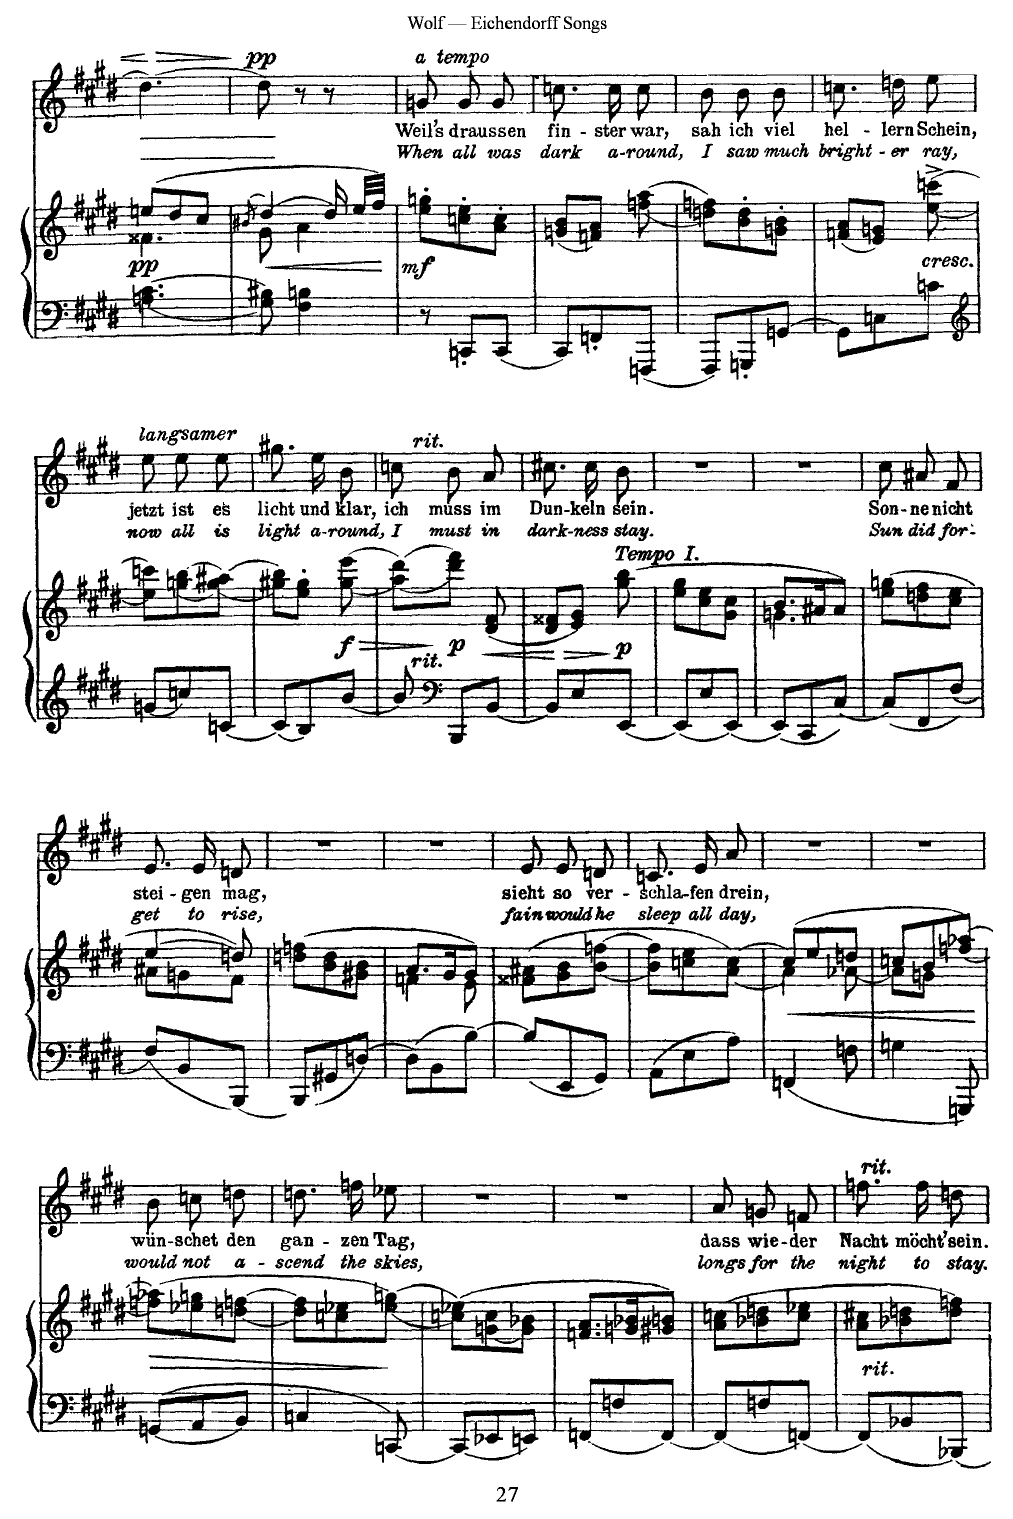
**kern	**kern	**dynam	**kern	**text	**text	**dynam
*part2	*part2	*part2	*part1	*part1	*part1	*part1
*staff3	*staff2	*staff2/3	*staff1	*staff1	*staff1	*staff1
*I"Piano	*	*	*I"Voice	*	*	*
*I'Pno	*	*	*	*	*	*
*clefF4	*clefG2	*	*clefG2	*	*	*
*k[f#c#g#d#]	*k[f#c#g#d#]	*	*k[f#c#g#d#]	*	*	*
*M3/8	*M3/8	*	*M3/8	*	*	*
=25	=25	=25	=25	=25	=25	=25
*	*^	*	*^	*	*	*
!	!	!	!LO:DY:b	!	!	!	!	!
4.An\ 4.c#\	(8een/L	4.f##X\	pp	4.dd#\_	8ryy	.	.	.
.	8dd#/	.	.	.	8ryy	.	.	.
.	8cc#/J	.	.	.	8ryy	.	.	.
*	*	*	*	*v	*v	*	*	*
=26	=26	=26	=26	=26	=26	=26	=26
.	(>8qb#X/	.	.	.	.	.	.
!	!	!	!	!	!	!	!LO:DY:a
8G#\ 8B#X\	[4dd#/)	8g#\	.	8dd#\]	.	.	pp
4F#\ 4Bn\	.	4a\	.	8r	.	.	.
.	16dd#/]	.	.	8r	.	.	.
.	32ee/LLL	.	.	.	.	.	.
.	32ff#/JJJ)	.	.	.	.	.	.
*	*v	*v	*	*	*	*	*
=27	=27	=27	=27	=27	=27	=27
!	!	!	!LO:TX:a:i:t=a tempo	!	!	!
!	!	!LO:DY:b	!	!	!	!
8r	8ee\' 8ggn\'L	mf	8gn/L	Weil’s	When	.
8CCn'/L	8ccn\' 8ee\'	.	8g/	draus-	all	.
[8CC/J	8a\' 8cc\'J	.	8g/J	-sen	was	.
=28	=28	=28	=28	=28	=28	=28
8CC/L]	(8gn/ 8b/L	.	8.ccn\L	fin-	dark	.
8FFn'/	8fn/ 8a/J)	.	.	.	.	.
.	.	.	16cc\K	-ster	a-	.
[8FFFn/J	(((<8ffn\ 8aa\	.	8cc\J	war,	-round,	.
=29	=29	=29	=29	=29	=29	=29
8FFF/L]	8ddn\ 8ffn\L)))	.	8b\L	sah	I	.
8GGGn'/	8b\' 8dd\'	.	8b\	ich	saw	.
[8GGn/J	8gn\' 8b\'J	.	8b\J	viel	much	.
=30	=30	=30	=30	=30	=30	=30
8GG\L]	(8fn/ 8a/L	.	8.ccn\L	hel-	bright-	.
8Cn\	8e/ 8gn/J)	.	.	.	.	.
.	.	.	16ddn\K	-lern	-er	.
!	!LO:TX:b:i:t=cresc.	!	!	!	!	!
8cn\J	[8ee\^ [8cccn\^	.	8ee\J	Schein,	ray,	.
=31	=31	=31	=31	=31	=31	=31
*clefG2	*	*	*	*	*	*
!	!	!	!LO:TX:a:i:t=langsamer	!	!	!
8gn/L	8ee\] 8cccn\]L	.	8ee\L	jetzt	now	.
8ccn/	(>[8ggn\ 8bb\	.	8ee\	ist	all	.
[8cn/J	((<8gg\] 8aa#X\J)	.	8ee\J	es	is	.
=32	=32	=32	=32	=32	=32	=32
8c/L]	8gg#X\ 8bb\L))	.	8.gg#X\L	licht	light	.
8B/	8ee\' 8gg#\'	.	.	.	.	.
.	.	.	16ee\K	und	a-	.
!	!	!LO:HP:b	!	!	!	!
!	!	!LO:DY:n=1:b	!	!	!	!
[8b/J	((<8gg#\ 8eee\J	> f	8b\J	klar,	-round,	.
=33	=33	=33	=33	=33	=33	=33
!LO:TX:i:t=rit.	!	!	!	!	!	!
8b/]	(<(8aa\ 8ddd#\L))	.	8ccn\L	ich	I	.
*clefF4	*	*	*	*	*	*
!	!	!	!LO:TX:i:t=rit.	!	!	!
!	!	!LO:DY:n=1:b	!	!	!	!
8BBB/L	8ddd#\ 8fff#\J))	] p	8b\	muss	must	.
!	!	!LO:HP:b	!	!	!	!
[8BB/J	(8d#/ 8f#/	<	8a\J	im	in	.
.	.	[	.	.	.	.
=34	=34	=34	=34	=34	=34	=34
!	!	!LO:HP:b	!	!	!	!
8BB/L]	8d#/ 8f##X/L	>	8.cc#X\L	Dun-	dark-	.
8E/	8e/ 8g#/J)	.	.	.	.	.
.	.	.	16cc#\K	-keln	-ness	.
!	!LO:TX:i:t=Tempo I.	!	!	!	!	!
!	!	!LO:DY:n=1:b	!	!	!	!
[8EE/J	(8gg#\ 8bb\	] p	8b\J	sein.	stay.	.
=35	=35	=35	=35	=35	=35	=35
8EE/L]	8ee\ 8gg#\L	.	4.r	.	.	.
8E/	8cc#\ 8ee\	.	.	.	.	.
[8EE/J	8g#\ 8cc#\J	.	.	.	.	.
=36	=36	=36	=36	=36	=36	=36
*	*^	*	*	*	*	*
8EE/L]	8.b/L	4.gn\	.	4.r	.	.	.
8CC#/	.	.	.	.	.	.	.
.	16a#X/K	.	.	.	.	.	.
[8C#/J	8a#/J)	.	.	.	.	.	.
*	*v	*v	*	*	*	*	*
=37	=37	=37	=37	=37	=37	=37
8C#/L]	(8ee\ 8ggn\L	.	8cc#/L	Son-	Sun	.
8FF#/	8ddn\ 8ff#\	.	8a#X/	-ne	did	.
[8F#/J	8cc#\ 8ee\J	.	8f#/J	nicht	for-	.
=38	=38	=38	=38	=38	=38	=38
*	*^	*	*	*	*	*
8F#/L]	(4ee/	8a#X\L	.	8.e/L	stei-	-get	.
8BB/	.	8gn\	.	.	.	.	.
.	.	.	.	16e/K	-gen	to	.
[8BBB/J	8ddn/))	8f#\J	.	8dn/J	mag,	rise,	.
*	*v	*v	*	*	*	*	*
=39	=39	=39	=39	=39	=39	=39
8BBB/L]	(8ddn\ 8ffn\L	.	4.r	.	.	.
8GG#X/	8b\ 8dd\	.	.	.	.	.
[8Dn/J	8g#X\ 8b\J	.	.	.	.	.
=40	=40	=40	=40	=40	=40	=40
*	*^	*	*	*	*	*
8D\L]	8.a/L	4fn\	.	4.r	.	.	.
8BB\	.	.	.	.	.	.	.
.	16g#/K	.	.	.	.	.	.
[8B\J	8g#/J)	8e\	.	.	.	.	.
*	*v	*v	*	*	*	*	*
=41	=41	=41	=41	=41	=41	=41
8B/L]	(8f##X\ 8a#X\L	.	8e/L	sieht	fain	.
8EE/	8g#\ 8b\	.	8e/	so	would	.
8GG#/J	[8b\ [8ffn\J	.	8dn/J	ver-	he	.
=42	=42	=42	=42	=42	=42	=42
8AA\L	8b\] 8ff\]L	.	8.cn/L	-chla-	sleep	.
8E\	8ccn\ 8ee\	.	.	.	.	.
.	.	.	16e/K	-fen	all	.
8A\J	[8a\ [>8cc\J)	.	8a/J	drein,	day,	.
=43	=43	=43	=43	=43	=43	=43
!	!	!LO:HP:b	!	!	!	!
*	*^	*	*	*	*	*
4FFn/	(8cc/L]	4a\]	<	4.r	.	.	.
.	8ee/	.	.	.	.	.	.
8Fn\	8ddn/J	[8a-X\	.	.	.	.	.
=44	=44	=44	=44	=44	=44	=44	=44
4Gn\	8ccn/L	8a-\L]	.	4.r	.	.	.
.	8b/	8gn\J	.	.	.	.	.
8GGGn/	([<8ffn/ 8aa-X/J)	8ryy	[	.	.	.	.
=45	=45	=45	=45	=45	=45	=45	=45
!	!	!	!LO:HP:b	!	!	!	!
*	*v	*v	*	*	*	*	*
8GGn/L	(8ffn\] 8aa-X\L)	>	8b\L	wün-	would	.
8AA/	8ee-X\ 8ggn\	.	8ccn\	-schet	not	.
8BB/J	[8ddn\ [8ff\J	.	8ddn\J	den	a-	.
=46	=46	=46	=46	=46	=46	=46
4Cn/	8dd\] 8ff\]L	.	8.ddn\L	gan-	-scend	.
.	8ccn\ 8ee-X\	.	.	.	.	.
.	.	.	16ffn\K	-zen	the	.
[8CCn/	(<(8ee-\ 8ggn\J)	]	8ee-X\J	Tag,	skies,	.
=47	=47	=47	=47	=47	=47	=47
8CC/L]	(8ccn\ 8ee-X\L))	.	4.r	.	.	.
8EE-X/	[8gn\ 8cc\	.	.	.	.	.
8EEn/J	8g\] 8b-X\J	.	.	.	.	.
=48	=48	=48	=48	=48	=48	=48
8FFn/L	8.fn/ 8.a/L	.	4.r	.	.	.
8Fn/	.	.	.	.	.	.
.	16gn/ 16b-X/K	.	.	.	.	.
[8FF/J	8g#X/ 8bn/J)	.	.	.	.	.
=49	=49	=49	=49	=49	=49	=49
8FF/L]	(8a\ 8ccn\L	.	8a/L	dass	longs	.
8Fn/	8b-X\ 8ddn\	.	8gn/	wie-	for	.
[8FFn/J	8cc\ 8ee-X\J	.	8fn/J	-der	the	.
=50	=50	=50	=50	=50	=50	=50
!	!	!	!LO:TX:i:t=rit.	!	!	!
!LO:TX:i:t=rit.	!	!	!	!	!	!
8FF/L]	8a\ 8cc#X\L	.	8.ffn\L	Nacht	night	.
8BB-X/	8b-X\ 8ddn\	.	.	.	.	.
.	.	.	16ff\K	möcht'	to	.
[8BBB-X/J	8dd\ 8ffn\J)	.	8ddn\J	sein.	stay.	.
=	=	=	=	=	=	=
*-	*-	*-	*-	*-	*-	*-
